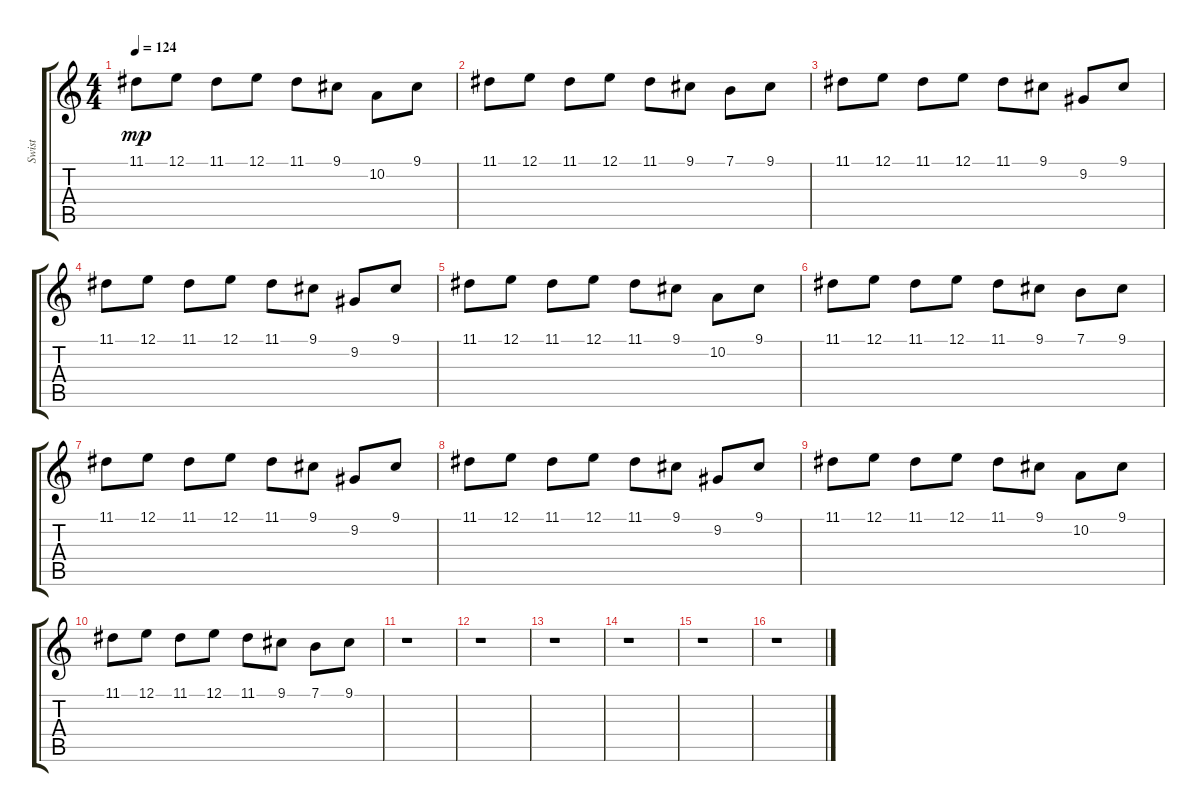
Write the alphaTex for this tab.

\track ("Swist" "Swist") {instrument ocarina}
\staff {score tabs}
\tuning (E4 B3 G3 D3 A2 E2) {hide}
\ts (4 4)
\tempo 124
\clef g2
\ks c
11.1.8{dy mp} 12.1.8 11.1.8 12.1.8 11.1.8 9.1.8 10.2.8 9.1.8 |
11.1.8 12.1.8 11.1.8 12.1.8 11.1.8 9.1.8 7.1.8 9.1.8 |
11.1.8 12.1.8 11.1.8 12.1.8 11.1.8 9.1.8 9.2.8 9.1.8 |
11.1.8 12.1.8 11.1.8 12.1.8 11.1.8 9.1.8 9.2.8 9.1.8 |
11.1.8 12.1.8 11.1.8 12.1.8 11.1.8 9.1.8 10.2.8 9.1.8 |
11.1.8 12.1.8 11.1.8 12.1.8 11.1.8 9.1.8 7.1.8 9.1.8 |
11.1.8 12.1.8 11.1.8 12.1.8 11.1.8 9.1.8 9.2.8 9.1.8 |
11.1.8 12.1.8 11.1.8 12.1.8 11.1.8 9.1.8 9.2.8 9.1.8 |
11.1.8 12.1.8 11.1.8 12.1.8 11.1.8 9.1.8 10.2.8 9.1.8 |
11.1.8 12.1.8 11.1.8 12.1.8 11.1.8 9.1.8 7.1.8 9.1.8 |
r.1 |
r.1 |
r.1 |
r.1 |
r.1 |
r.1
